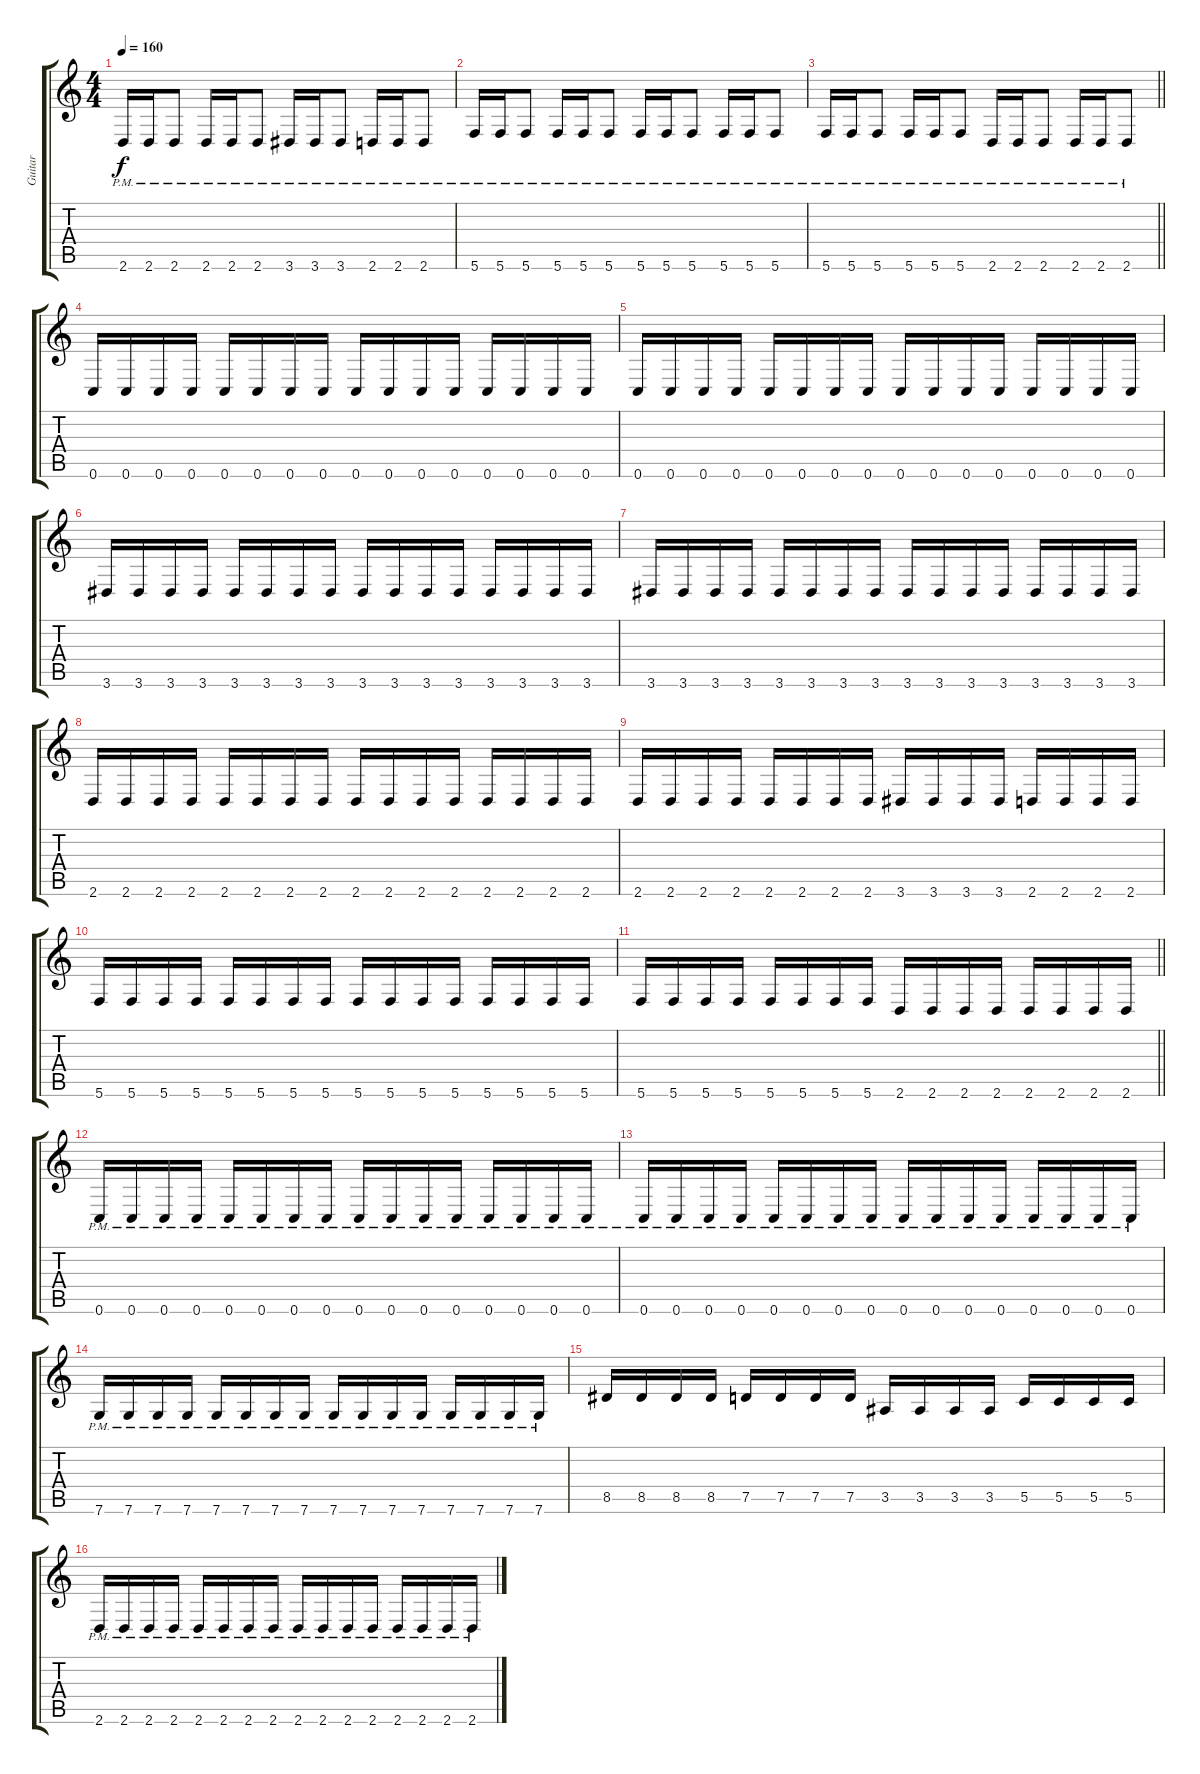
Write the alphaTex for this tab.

\track ("Guitar" "Guitar") {instrument distortionguitar}
\staff {score tabs}
\tuning (D4 A3 F3 C3 G2 C2) {hide}
\ts (4 4)
\tempo 160
\clef g2
\ks c
2.6{pm}.16{dy f} 2.6{pm}.16 2.6{pm}.8 2.6{pm}.16 2.6{pm}.16 2.6{pm}.8 3.6{pm}.16 3.6{pm}.16 3.6{pm}.8 2.6{pm}.16 2.6{pm}.16 2.6{pm}.8 |
5.6{pm}.16 5.6{pm}.16 5.6{pm}.8 5.6{pm}.16 5.6{pm}.16 5.6{pm}.8 5.6{pm}.16 5.6{pm}.16 5.6{pm}.8 5.6{pm}.16 5.6{pm}.16 5.6{pm}.8 |
\barLineRight lightlight
5.6{pm}.16 5.6{pm}.16 5.6{pm}.8 5.6{pm}.16 5.6{pm}.16 5.6{pm}.8 2.6{pm}.16 2.6{pm}.16 2.6{pm}.8 2.6{pm}.16 2.6{pm}.16 2.6{pm}.8 |
\section ("" "")
0.6.16 0.6.16 0.6.16 0.6.16 0.6.16 0.6.16 0.6.16 0.6.16 0.6.16 0.6.16 0.6.16 0.6.16 0.6.16 0.6.16 0.6.16 0.6.16 |
0.6.16 0.6.16 0.6.16 0.6.16 0.6.16 0.6.16 0.6.16 0.6.16 0.6.16 0.6.16 0.6.16 0.6.16 0.6.16 0.6.16 0.6.16 0.6.16 |
3.6.16 3.6.16 3.6.16 3.6.16 3.6.16 3.6.16 3.6.16 3.6.16 3.6.16 3.6.16 3.6.16 3.6.16 3.6.16 3.6.16 3.6.16 3.6.16 |
3.6.16 3.6.16 3.6.16 3.6.16 3.6.16 3.6.16 3.6.16 3.6.16 3.6.16 3.6.16 3.6.16 3.6.16 3.6.16 3.6.16 3.6.16 3.6.16 |
2.6.16 2.6.16 2.6.16 2.6.16 2.6.16 2.6.16 2.6.16 2.6.16 2.6.16 2.6.16 2.6.16 2.6.16 2.6.16 2.6.16 2.6.16 2.6.16 |
2.6.16 2.6.16 2.6.16 2.6.16 2.6.16 2.6.16 2.6.16 2.6.16 3.6.16 3.6.16 3.6.16 3.6.16 2.6.16 2.6.16 2.6.16 2.6.16 |
5.6.16 5.6.16 5.6.16 5.6.16 5.6.16 5.6.16 5.6.16 5.6.16 5.6.16 5.6.16 5.6.16 5.6.16 5.6.16 5.6.16 5.6.16 5.6.16 |
\barLineRight lightlight
5.6.16 5.6.16 5.6.16 5.6.16 5.6.16 5.6.16 5.6.16 5.6.16 2.6.16 2.6.16 2.6.16 2.6.16 2.6.16 2.6.16 2.6.16 2.6.16 |
\section ("" "")
0.6{pm}.16 0.6{pm}.16 0.6{pm}.16 0.6{pm}.16 0.6{pm}.16 0.6{pm}.16 0.6{pm}.16 0.6{pm}.16 0.6{pm}.16 0.6{pm}.16 0.6{pm}.16 0.6{pm}.16 0.6{pm}.16 0.6{pm}.16 0.6{pm}.16 0.6{pm}.16 |
0.6{pm}.16 0.6{pm}.16 0.6{pm}.16 0.6{pm}.16 0.6{pm}.16 0.6{pm}.16 0.6{pm}.16 0.6{pm}.16 0.6{pm}.16 0.6{pm}.16 0.6{pm}.16 0.6{pm}.16 0.6{pm}.16 0.6{pm}.16 0.6{pm}.16 0.6{pm}.16 |
7.6{pm}.16 7.6{pm}.16 7.6{pm}.16 7.6{pm}.16 7.6{pm}.16 7.6{pm}.16 7.6{pm}.16 7.6{pm}.16 7.6{pm}.16 7.6{pm}.16 7.6{pm}.16 7.6{pm}.16 7.6{pm}.16 7.6{pm}.16 7.6{pm}.16 7.6{pm}.16 |
8.5.16 8.5.16 8.5.16 8.5.16 7.5.16 7.5.16 7.5.16 7.5.16 3.5.16 3.5.16 3.5.16 3.5.16 5.5.16 5.5.16 5.5.16 5.5.16 |
2.6{pm}.16 2.6{pm}.16 2.6{pm}.16 2.6{pm}.16 2.6{pm}.16 2.6{pm}.16 2.6{pm}.16 2.6{pm}.16 2.6{pm}.16 2.6{pm}.16 2.6{pm}.16 2.6{pm}.16 2.6{pm}.16 2.6{pm}.16 2.6{pm}.16 2.6{pm}.16
